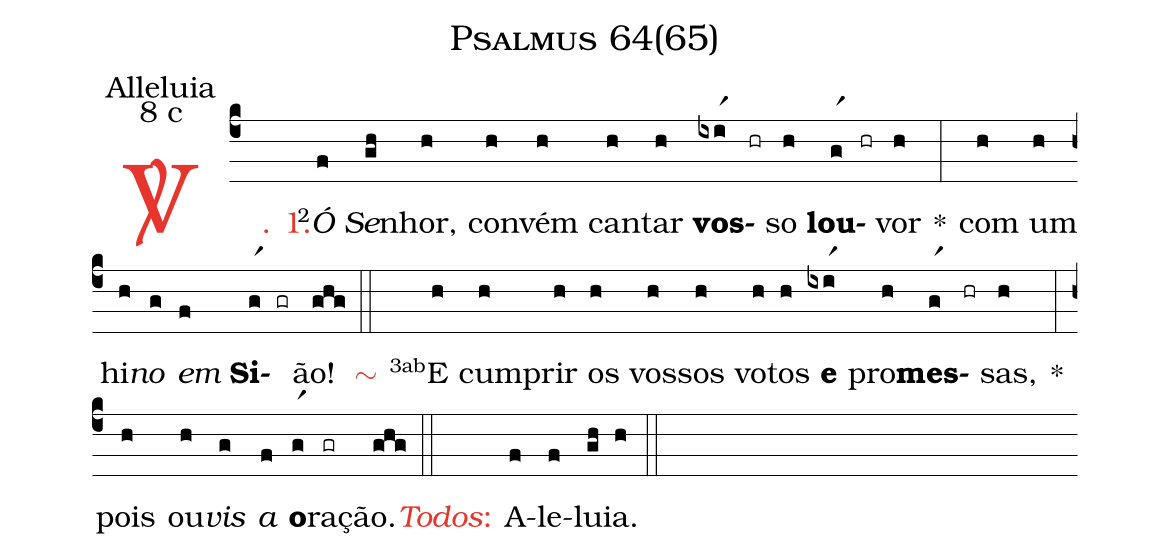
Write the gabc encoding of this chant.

name: Psalmus 64(65);
office-part: Alleluia;
mode: 8;
mode-differentia: c;
%%
(c4)

<c><sp>V/</sp>. 1.</c>() <v>\VSup{2}</v><i>Ó</i>(f) <i>Se</i>(gh)nhor,(h) con(h)vém(h) can(h)tar(h) <b>vos</b>(ixir1)(hr)so(h) <b>lou</b>(gr1)(hr)vor(h) *(:) com(h) um(h) hi(h)<i>no</i>(g) <i>em</i>(f) <b>Si</b>(gr1)(gr)ão!(ghg)

(::)

<nlba><c><sp>~</sp></c>() <v>\VSup{3ab}</v>E</nlba>(h) cum(h)prir(h) os(h) vos(h)sos(h) vo(h)tos(h) <b>e</b>(ixir1) pro(h)<b>mes</b>(gr1)(hr)sas,(h) *(:) pois(h) ou(h)<i>vis</i>(g) <i>a</i>(f) <b>o</b>(gr1)ra(gr)ção.(ghg)

(::)

<nlba><c><i>Todos</i>:</c>() A</nlba>(f)le(f)lu(gh)ia.(h)

(::)
